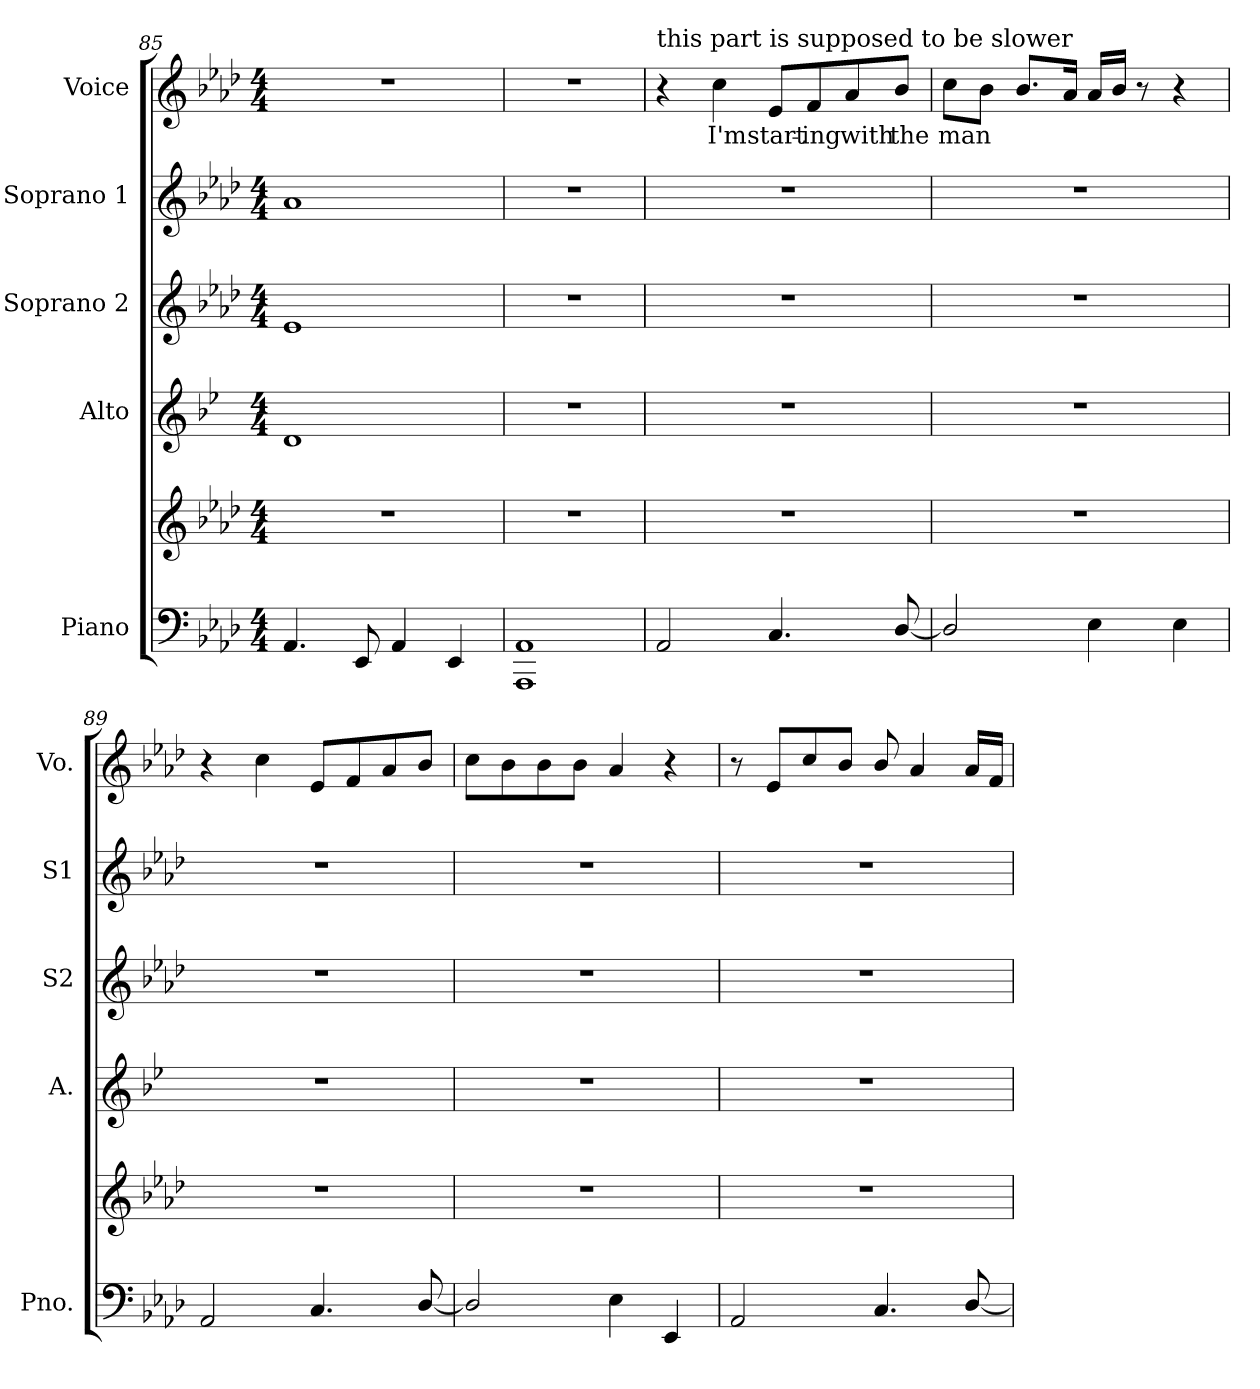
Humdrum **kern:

**kern	**kern	**kern	**kern	**kern	**kern	**text
*part5	*part5	*part4	*part3	*part2	*part1	*part1
*staff6	*staff5	*staff4	*staff3	*staff2	*staff1	*staff1
*I"Piano	*	*I"Alto	*I"Soprano 2	*I"Soprano 1	*I"Voice	*
*I'Pno.	*	*I'A.	*I'S2	*I'S1	*I'Vo.	*
*clefF4	*clefG2	*clefG2	*clefG2	*clefG2	*clefG2	*
*	*	*ITrd1c2	*	*	*	*
*k[b-e-a-d-]	*k[b-e-a-d-]	*k[b-e-a-d-]	*k[b-e-a-d-]	*k[b-e-a-d-]	*k[b-e-a-d-]	*
*M4/4	*M4/4	*M4/4	*M4/4	*M4/4	*M4/4	*
=85	=85	=85	=85	=85	=85	=85
4.AA-/	1r	1c	1e-	1a-	1r	.
8EE-/	.	.	.	.	.	.
4AA-/	.	.	.	.	.	.
4EE-/	.	.	.	.	.	.
=86	=86	=86	=86	=86	=86	=86
1AAA- 1AA-	1r	1r	1r	1r	1r	.
=87	=87	=87	=87	=87	=87	=87
*	*	*	*	*	*MM90	*
!	!	!	!	!	!LO:TX:a:t=this part is supposed to be slower	!
2AA-/	1r	1r	1r	1r	4r	.
!	!	!	!	!	!	!LO:LY:b
.	.	.	.	.	4cc\	I'm
!	!	!	!	!	!	!LO:LY:b
4.C/	.	.	.	.	8e-/L	start-
!	!	!	!	!	!	!LO:LY:b
.	.	.	.	.	8f/	-ing
!	!	!	!	!	!	!LO:LY:b
.	.	.	.	.	8a-/	with
!	!	!	!	!	!	!LO:LY:b
[8D-/	.	.	.	.	8b-/J	the
=88	=88	=88	=88	=88	=88	=88
!	!	!	!	!	!	!LO:LY:b
2D-/]	1r	1r	1r	1r	8cc\L	man
.	.	.	.	.	8b-\J	.
.	.	.	.	.	8.b-/L	.
.	.	.	.	.	16a-/Jk	.
4E-\	.	.	.	.	16a-/LL	.
.	.	.	.	.	16b-/JJ	.
.	.	.	.	.	8r	.
4E-\	.	.	.	.	4r	.
!!LO:LB:g=z
=89	=89	=89	=89	=89	=89	=89
2AA-/	1r	1r	1r	1r	4r	.
.	.	.	.	.	4cc\	.
4.C/	.	.	.	.	8e-/L	.
.	.	.	.	.	8f/	.
.	.	.	.	.	8a-/	.
[8D-/	.	.	.	.	8b-/J	.
=90	=90	=90	=90	=90	=90	=90
2D-/]	1r	1r	1r	1r	8cc\L	.
.	.	.	.	.	8b-\	.
.	.	.	.	.	8b-\	.
.	.	.	.	.	8b-\J	.
4E-\	.	.	.	.	4a-/	.
4EE-/	.	.	.	.	4r	.
=91	=91	=91	=91	=91	=91	=91
2AA-/	1r	1r	1r	1r	8r	.
.	.	.	.	.	8e-/L	.
.	.	.	.	.	8cc/	.
.	.	.	.	.	8b-/J	.
4.C/	.	.	.	.	8b-/	.
.	.	.	.	.	4a-/	.
[8D-/	.	.	.	.	16a-/LL	.
.	.	.	.	.	16f/JJ	.
=	=	=	=	=	=	=
*-	*-	*-	*-	*-	*-	*-
